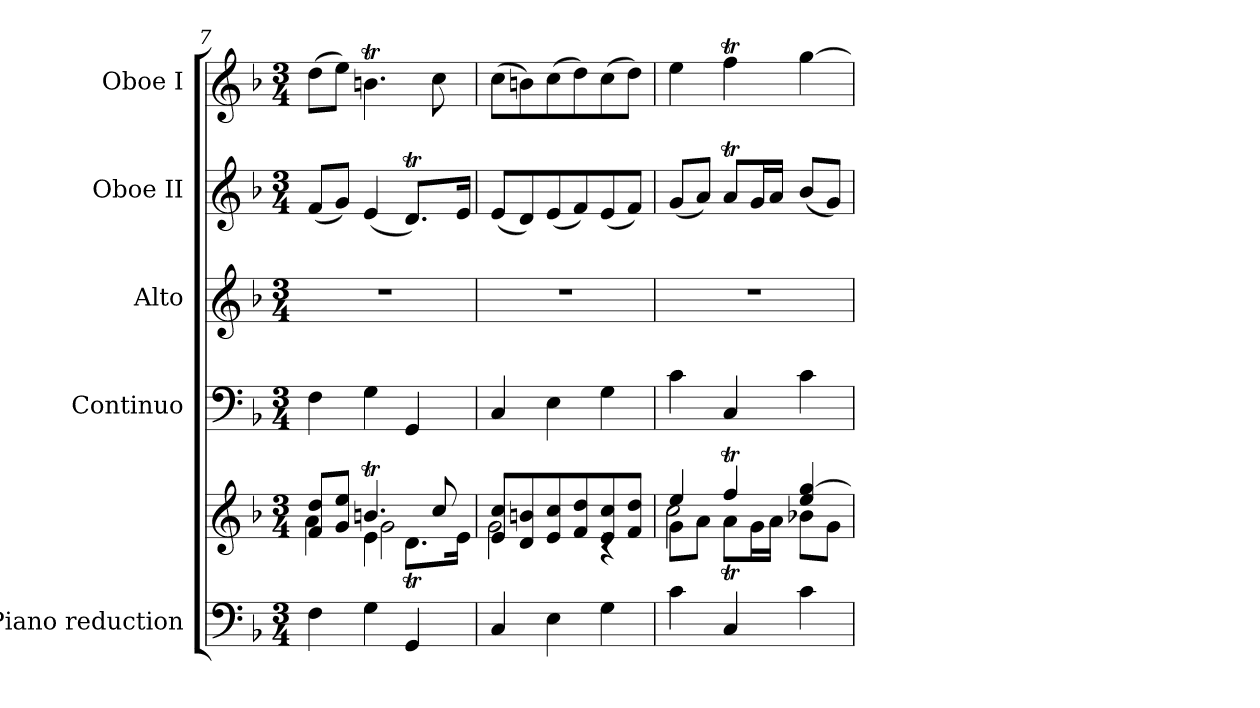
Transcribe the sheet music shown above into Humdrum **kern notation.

**kern	**kern	**kern	**kern	**kern	**kern
*part5	*part5	*part4	*part3	*part2	*part1
*staff6	*staff5	*staff4	*staff3	*staff2	*staff1
*I"Piano reduction	*	*I"Continuo	*I"Alto	*I"Oboe II	*I"Oboe I
*I'Pno	*	*	*	*I'Ob	*I'Ob
*clefF4	*clefG2	*clefF4	*clefG2	*clefG2	*clefG2
*k[b-]	*k[b-]	*k[b-]	*k[b-]	*k[b-]	*k[b-]
*M3/4	*M3/4	*M3/4	*M3/4	*M3/4	*M3/4
=7	=7	=7	=7	=7	=7
*	*^	*	*	*	*
*	*	*^	*	*	*	*
4F\	8f/ 8dd/L	4a\	4ryy	4F\	2.r	(<8f/L	(>8dd\L
.	8g/ 8ee/J	.	.	.	.	8g/J)	8ee\J)
4G\	4.bnt/	4e\	2g\	4G\	.	(<4e/	4.bnt\
4GG/	.	8.dT\L	.	4GG/	.	8.dT/L)	.
.	8cc/	.	.	.	.	.	8cc\
.	.	16e\Jk	.	.	.	16e/Jk	.
*	*	*v	*v	*	*	*	*
=8	=8	=8	=8	=8	=8	=8
4C/	8e/ 8cc/L	2g\	4C/	2.r	(<8e/L	(>8cc\L
.	8d/ 8bn/	.	.	.	8d/)	8bn\)
4E\	8e/ 8cc/	.	4E\	.	(<8e/	(>8cc\
.	8f/ 8dd/	.	.	.	8f/)	8dd\)
4G\	8e/ 8cc/	4rc	4G\	.	(<8e/	(>8cc\
.	8f/ 8dd/J	.	.	.	8f/J)	8dd\J)
!!LO:LB:g=z
=9	=9	=9	=9	=9	=9	=9
*	*	*^	*	*	*	*
4c\	4ee/	8g\L	2cc\	4c\	2.r	(<8g/L	4ee\
.	.	8a\J	.	.	.	8a/J)	.
4C/	4ffT/	8at\L	.	4C/	.	8at/L	4ffT\
.	.	16g\L	.	.	.	16g/L	.
.	.	16a\JJ	.	.	.	16a/JJ	.
4c\	4ee/ [4gg/	8b-X\L	4ryy	4c\	.	(<8b-/L	[4gg\
.	.	8g\J	.	.	.	8g/J)	.
*	*v	*v	*v	*	*	*	*
=	=	=	=	=	=
*-	*-	*-	*-	*-	*-
